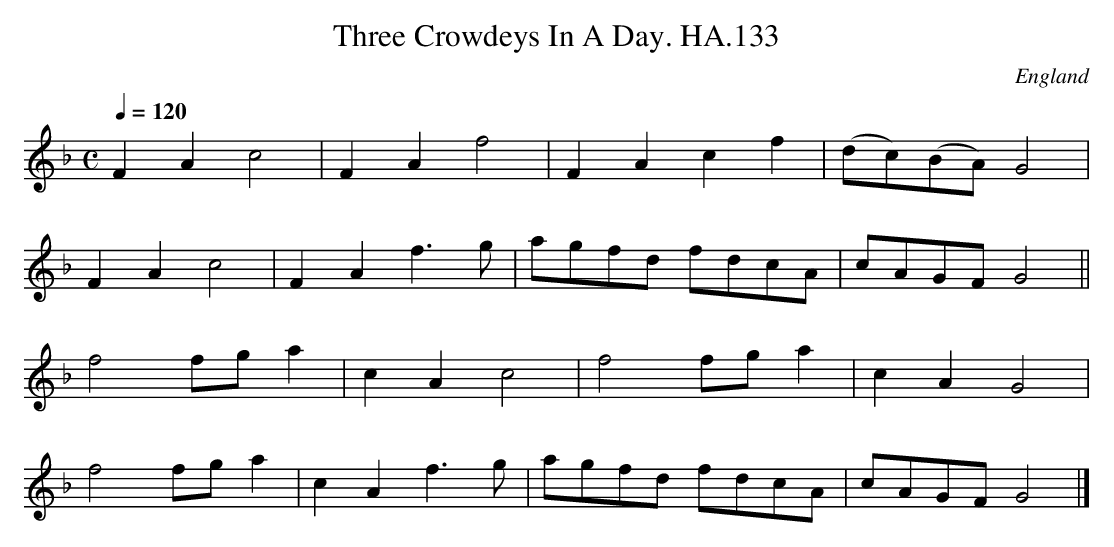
X:1
T:Three Crowdeys In A Day. HA.133
L:1/4
M:C
O:England
Q:1/4=120
K:F
FA c2|FA f2|FA cf|(d/c/)(B/A/) G2|!
FA c2|FAf>g|a/g/f/d/ f/d/c/A/|c/A/G/F/ G2||!
f2 f/g/a|cA c2|f2 f/g/a|cAG2|!
f2 f/g/a|cAf>g|a/g/f/d/ f/d/c/A/|c/A/G/F/ G2|]
